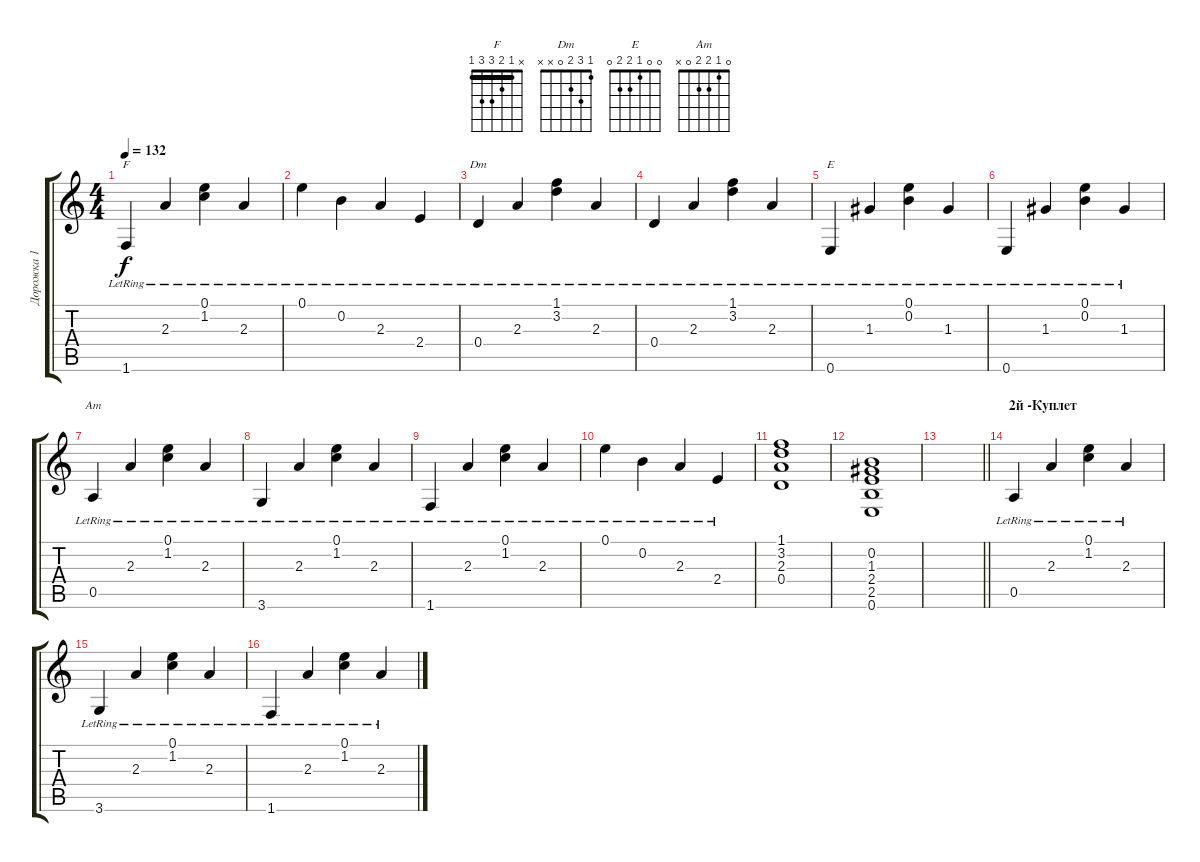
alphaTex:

\track ("Дорожка 1" "Дорожка 1") {instrument acousticguitarsteel}
\staff {score tabs}
\tuning (E4 B3 G3 D3 A2 E2) {hide}
\chord ("F" x 1 2 3 3 1) {barre 1}
\chord ("Dm" 1 3 2 0 x x)
\chord ("E" 0 0 1 2 2 0)
\chord ("Am" 0 1 2 2 0 x)
\ts (4 4)
\tempo 132
\clef g2
\ks c
1.6{lr}.4{ch "F" dy f} 2.3{lr}.4 (0.1{lr} 1.2{lr}).4 2.3{lr}.4 |
0.1{lr}.4 0.2{lr}.4 2.3{lr}.4 2.4{lr}.4 |
0.4{lr}.4{ch "Dm"} 2.3{lr}.4 (1.1{lr} 3.2{lr}).4 2.3{lr}.4 |
0.4{lr}.4 2.3{lr}.4 (1.1{lr} 3.2{lr}).4 2.3{lr}.4 |
0.6{lr}.4{ch "E"} 1.3{lr}.4 (0.1{lr} 0.2{lr}).4 1.3{lr}.4 |
0.6{lr}.4 1.3{lr}.4 (0.1{lr} 0.2{lr}).4 1.3{lr}.4 |
0.5{lr}.4{ch "Am"} 2.3{lr}.4 (0.1{lr} 1.2{lr}).4 2.3{lr}.4 |
3.6{lr}.4 2.3{lr}.4 (0.1{lr} 1.2{lr}).4 2.3{lr}.4 |
1.6{lr}.4 2.3{lr}.4 (0.1{lr} 1.2{lr}).4 2.3{lr}.4 |
0.1{lr}.4 0.2{lr}.4 2.3{lr}.4 2.4{lr}.4 |
(1.1 3.2 2.3 0.4).1 |
(0.2 1.3 2.4 2.5 0.6).1 |
\barLineRight lightlight
|
\section ("" "2й -Куплет")
0.5{lr}.4 2.3{lr}.4 (0.1{lr} 1.2{lr}).4 2.3{lr}.4 |
3.6{lr}.4 2.3{lr}.4 (0.1{lr} 1.2{lr}).4 2.3{lr}.4 |
1.6{lr}.4 2.3{lr}.4 (0.1{lr} 1.2{lr}).4 2.3{lr}.4
